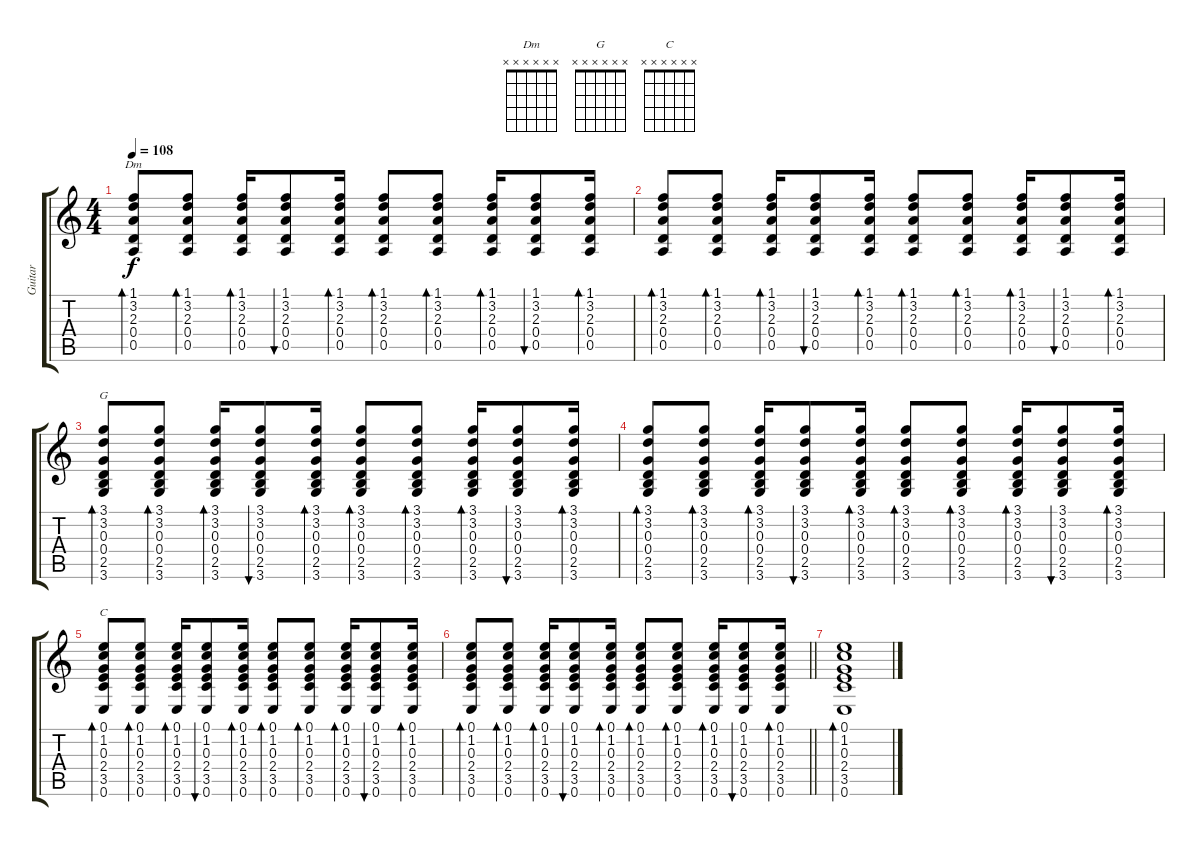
\track ("Guitar" "Guitar") {instrument acousticguitarsteel}
\staff {score tabs}
\tuning (E4 B3 G3 D3 A2 E2) {hide}
\chord ("Dm" x x x x x x)
\chord ("G" x x x x x x)
\chord ("C" x x x x x x)
\ts (4 4)
\tempo 108
\clef g2
\ks c
(1.1 3.2 2.3 0.4 0.5).8{bd 60 ch "Dm" dy f} (1.1 3.2 2.3 0.4 0.5).8{bd 60} (1.1 3.2 2.3 0.4 0.5).16{bd 60} (1.1 3.2 2.3 0.4 0.5).8{bu 60} (1.1 3.2 2.3 0.4 0.5).16{bd 60} (1.1 3.2 2.3 0.4 0.5).8{bd 60} (1.1 3.2 2.3 0.4 0.5).8{bd 60} (1.1 3.2 2.3 0.4 0.5).16{bd 60} (1.1 3.2 2.3 0.4 0.5).8{bu 60} (1.1 3.2 2.3 0.4 0.5).16{bd 60} |
(1.1 3.2 2.3 0.4 0.5).8{bd 60} (1.1 3.2 2.3 0.4 0.5).8{bd 60} (1.1 3.2 2.3 0.4 0.5).16{bd 60} (1.1 3.2 2.3 0.4 0.5).8{bu 60} (1.1 3.2 2.3 0.4 0.5).16{bd 60} (1.1 3.2 2.3 0.4 0.5).8{bd 60} (1.1 3.2 2.3 0.4 0.5).8{bd 60} (1.1 3.2 2.3 0.4 0.5).16{bd 60} (1.1 3.2 2.3 0.4 0.5).8{bu 60} (1.1 3.2 2.3 0.4 0.5).16{bd 60} |
(3.1 3.2 0.3 0.4 2.5 3.6).8{bd 60 ch "G"} (3.1 3.2 0.3 0.4 2.5 3.6).8{bd 60} (3.1 3.2 0.3 0.4 2.5 3.6).16{bd 60} (3.1 3.2 0.3 0.4 2.5 3.6).8{bu 60} (3.1 3.2 0.3 0.4 2.5 3.6).16{bd 60} (3.1 3.2 0.3 0.4 2.5 3.6).8{bd 60} (3.1 3.2 0.3 0.4 2.5 3.6).8{bd 60} (3.1 3.2 0.3 0.4 2.5 3.6).16{bd 60} (3.1 3.2 0.3 0.4 2.5 3.6).8{bu 60} (3.1 3.2 0.3 0.4 2.5 3.6).16{bd 60} |
(3.1 3.2 0.3 0.4 2.5 3.6).8{bd 60} (3.1 3.2 0.3 0.4 2.5 3.6).8{bd 60} (3.1 3.2 0.3 0.4 2.5 3.6).16{bd 60} (3.1 3.2 0.3 0.4 2.5 3.6).8{bu 60} (3.1 3.2 0.3 0.4 2.5 3.6).16{bd 60} (3.1 3.2 0.3 0.4 2.5 3.6).8{bd 60} (3.1 3.2 0.3 0.4 2.5 3.6).8{bd 60} (3.1 3.2 0.3 0.4 2.5 3.6).16{bd 60} (3.1 3.2 0.3 0.4 2.5 3.6).8{bu 60} (3.1 3.2 0.3 0.4 2.5 3.6).16{bd 60} |
(0.1 1.2 0.3 2.4 3.5 0.6).8{bd 60 ch "C"} (0.1 1.2 0.3 2.4 3.5 0.6).8{bd 60} (0.1 1.2 0.3 2.4 3.5 0.6).16{bd 60} (0.1 1.2 0.3 2.4 3.5 0.6).8{bu 60} (0.1 1.2 0.3 2.4 3.5 0.6).16{bd 60} (0.1 1.2 0.3 2.4 3.5 0.6).8{bd 60} (0.1 1.2 0.3 2.4 3.5 0.6).8{bd 60} (0.1 1.2 0.3 2.4 3.5 0.6).16{bd 60} (0.1 1.2 0.3 2.4 3.5 0.6).8{bu 60} (0.1 1.2 0.3 2.4 3.5 0.6).16{bd 60} |
\barLineRight lightlight
(0.1 1.2 0.3 2.4 3.5 0.6).8{bd 60} (0.1 1.2 0.3 2.4 3.5 0.6).8{bd 60} (0.1 1.2 0.3 2.4 3.5 0.6).16{bd 60} (0.1 1.2 0.3 2.4 3.5 0.6).8{bu 60} (0.1 1.2 0.3 2.4 3.5 0.6).16{bd 60} (0.1 1.2 0.3 2.4 3.5 0.6).8{bd 60} (0.1 1.2 0.3 2.4 3.5 0.6).8{bd 60} (0.1 1.2 0.3 2.4 3.5 0.6).16{bd 60} (0.1 1.2 0.3 2.4 3.5 0.6).8{bu 60} (0.1 1.2 0.3 2.4 3.5 0.6).16{bd 60} |
(0.1 1.2 0.3 2.4 3.5 0.6).1{bd 60}
